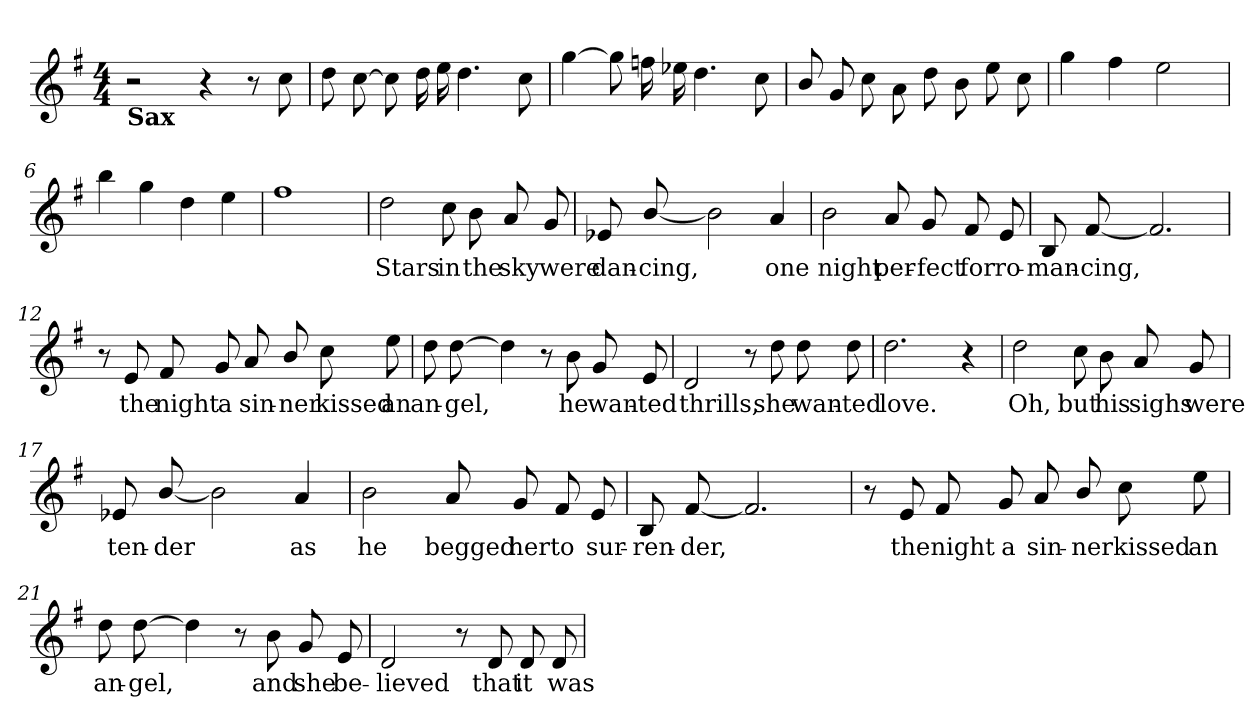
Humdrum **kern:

**kern	**text
*part1	*part1
*staff1	*staff1
*clefG2	*
*k[f#]	*
*M4/4	*
=1	=1
!LO:TX:b:B:t=Sax	!
2r	.
4r	.
8r	.
8cc\	.
=2	=2
8dd\L	.
[>8cc\	.
8cc\L]	.
16dd\L	.
16ee\J	.
4.dd\	.
8cc\	.
=3	=3
[>4gg\	.
8gg\L]	.
16ffn\L	.
16ee-X\J	.
4.dd\	.
8cc\	.
=4	=4
8b/L	.
8g/	.
8cc\L	.
8a\	.
8dd\L	.
8b\	.
8ee\L	.
8cc\	.
=5	=5
4gg\	.
4ff#\	.
2ee\	.
!!LO:LB:g=z
=6	=6
4bb\	.
4gg\	.
4dd\	.
4ee\	.
=7	=7
1ff#	.
=8	=8
2dd\	Stars
8cc\L	in
8b\	the
8a/L	sky
8g/	were
=9	=9
8e-X/L	dan-
[>8b/	cing,
2b\]	.
4a/	one
=10	=10
2b\	night
8a/L	per-
8g/	fect
8f#/L	for
8e/	ro-
!!LO:LB:g=z
=11	=11
8B/L	man-
[<8f#/	cing,
2.f#/]	.
=12	=12
8r	.
8e/	the
8f#/L	night
8g/	a
8a/L	sin-
8b/	ner
8cc\L	kissed
8ee\	an
=13	=13
8dd\L	an-
[>8dd\	gel,
4dd\]	.
8r	.
8b\	he
8g/L	wan-
8e/	ted
!!LO:LB:g=z
=14	=14
2d/	thrills,
8r	.
8dd\	she
8dd\L	wan-
8dd\	ted
=15	=15
2.dd\	love.
4r	.
=16	=16
2dd\	Oh,
8cc\L	but
8b\	his
8a/L	sighs
8g/	were
=17	=17
8e-X/L	ten-
[>8b/	der
2b\]	.
4a/	as
!!LO:LB:g=z
=18	=18
2b\	he
8a/L	begged
8g/	her
8f#/L	to
8e/	sur-
=19	=19
8B/L	ren-
[<8f#/	der,
2.f#/]	.
=20	=20
8r	.
8e/	the
8f#/L	night
8g/	a
8a/L	sin-
8b/	ner
8cc\L	kissed
8ee\	an
!!LO:LB:g=z
=21	=21
8dd\L	an-
[>8dd\	gel,
4dd\]	.
8r	.
8b\	and
8g/L	she
8e/	be-
=22	=22
2d/	lieved
8r	.
8d/	that
8d/L	it
8d/	was
=	=
*-	*-
